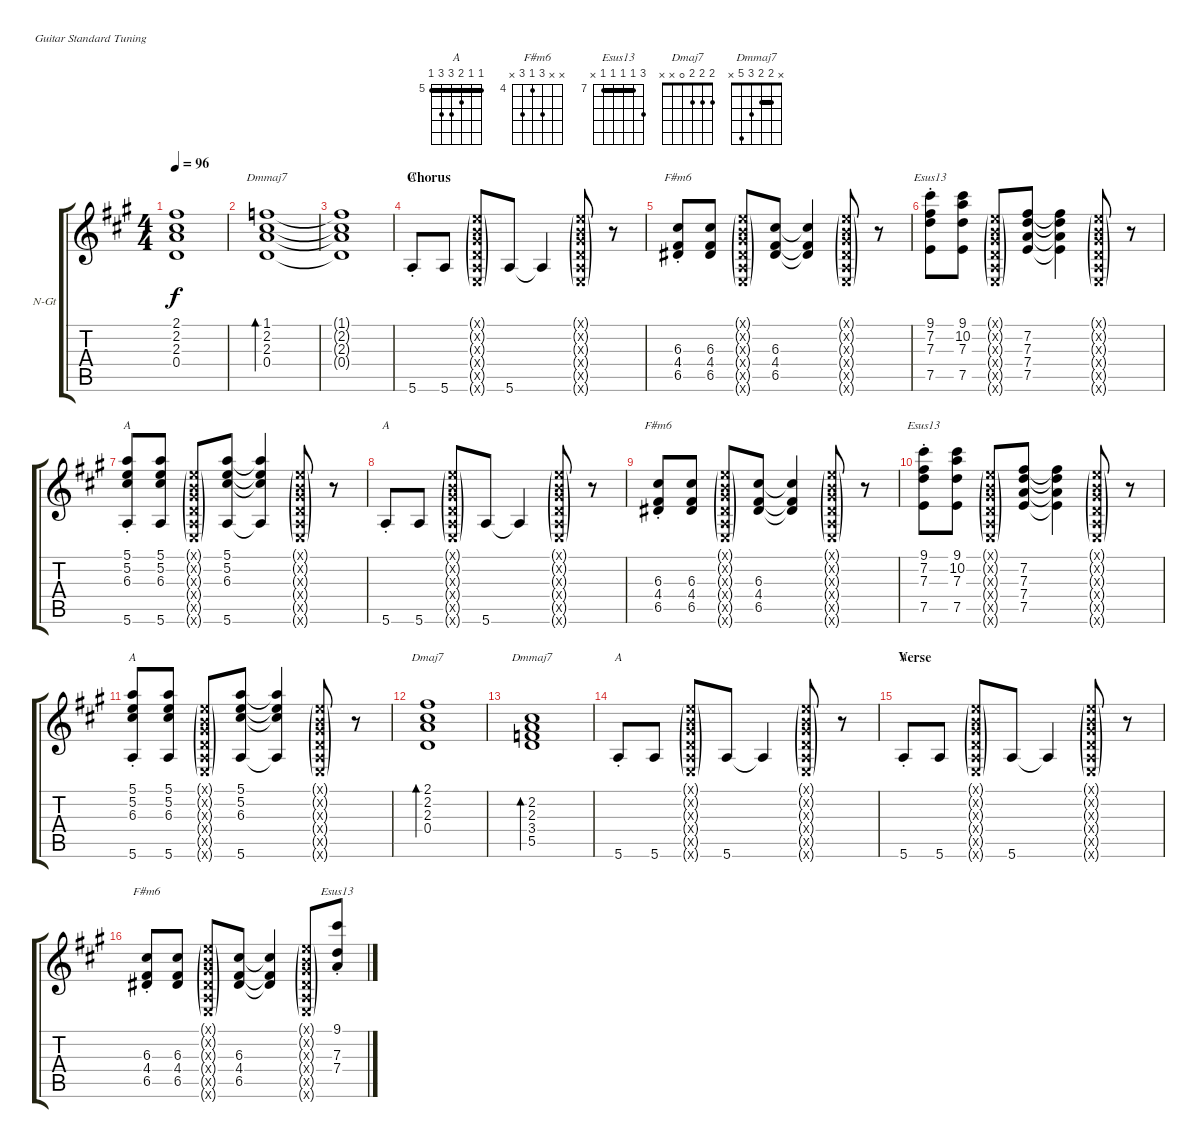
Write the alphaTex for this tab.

\defaultSystemsLayout 4
\bracketExtendMode groupsimilarinstruments
\firstSystemTrackNameOrientation horizontal
\otherSystemsTrackNameOrientation horizontal
\track ("Nylon Guitar" "N-Gt") {instrument acousticguitarnylon}
\staff {score tabs}
\tuning (E4 B3 G3 D3 A2 E2)
\chord ("A" 5 5 6 7 7 5) {firstfret 5 barre (5 5)}
\chord ("F#m6" x x 6 4 6 x) {firstfret 4}
\chord ("Esus13" 9 7 7 7 7 x) {firstfret 7 barre (7 7 7)}
\chord ("Dmaj7" 2 2 2 0 x x)
\chord ("Dmmaj7" 1 2 2 0 x x)
\chord ("Dmmaj7" x 2 2 3 5 x) {barre 2}
\ts (4 4)
\tempo 96
\clef g2
\ks a
(2.2{t} 2.3{t} 0.4{t} 2.1{t}).1{dy f} |
(0.4 2.3 2.2 1.1).1{bd 95 ch "Dmmaj7"} |
(2.2{t} 2.3{t} 0.4{t} 1.1{t}).1 |
\section ("" "Chorus")
5.6{st}.8{ch "A"} 5.6.8 (0.6{g x} 0.5{g x} 0.4{g x} 1.3{g x} 0.2{g x} 0.1{g x}).8 5.6.8 5.6{t}.4 (0.6{g x} 0.5{g x} 0.4{g x} 1.3{g x} 0.2{g x} 0.1{g x}).8 r.8 |
(6.5{st} 6.3{st} 4.4{st}).8{ch "F#m6"} (6.5 6.3 4.4).8 (0.6{g x} 0.5{g x} 1.4{g x} 1.3{g x} 0.2{g x} 0.1{g x}).8 (6.5 6.3 4.4).8 (4.4{t} 6.3{t} 6.5{t}).4 (0.6{g x} 0.5{g x} 1.4{g x} 1.3{g x} 0.2{g x} 0.1{g x}).8 r.8 |
(7.5{st} 7.3{st} 7.2{st} 9.1{st}).8{ch "Esus13"} (7.5 7.3 10.2 9.1).8 (0.6{g x} 0.5{g x} 0.4{g x} 1.3{g x} 0.2{g x} 0.1{g x}).8 (7.5 7.3 7.2 7.4).8 (7.5{t} 7.4{t} 7.3{t} 7.2{t}).4 (0.6{g x} 0.5{g x} 0.4{g x} 1.3{g x} 0.2{g x} 0.1{g x}).8 r.8 |
(5.6{st} 5.1{st} 5.2{st} 6.3{st}).8{ch "A"} (5.6 6.3 5.2 5.1).8 (0.6{g x} 0.5{g x} 0.4{g x} 1.3{g x} 0.2{g x} 0.1{g x}).8 (5.6 5.1 5.2 6.3).8 (5.6{t} 6.3{t} 5.2{t} 5.1{t}).4 (0.6{g x} 0.5{g x} 0.4{g x} 1.3{g x} 0.2{g x} 0.1{g x}).8 r.8 |
5.6{st}.8{ch "A"} 5.6.8 (0.6{g x} 0.5{g x} 0.4{g x} 1.3{g x} 0.2{g x} 0.1{g x}).8 5.6.8 5.6{t}.4 (0.6{g x} 0.5{g x} 0.4{g x} 1.3{g x} 0.2{g x} 0.1{g x}).8 r.8 |
(6.5{st} 6.3{st} 4.4{st}).8{ch "F#m6"} (6.5 6.3 4.4).8 (0.6{g x} 0.5{g x} 1.4{g x} 1.3{g x} 0.2{g x} 0.1{g x}).8 (6.5 6.3 4.4).8 (4.4{t} 6.3{t} 6.5{t}).4 (0.6{g x} 0.5{g x} 1.4{g x} 1.3{g x} 0.2{g x} 0.1{g x}).8 r.8 |
(7.5{st} 7.3{st} 7.2{st} 9.1{st}).8{ch "Esus13"} (7.5 7.3 10.2 9.1).8 (0.6{g x} 0.5{g x} 0.4{g x} 1.3{g x} 0.2{g x} 0.1{g x}).8 (7.5 7.3 7.2 7.4).8 (7.5{t} 7.4{t} 7.3{t} 7.2{t}).4 (0.6{g x} 0.5{g x} 0.4{g x} 1.3{g x} 0.2{g x} 0.1{g x}).8 r.8 |
(5.6{st} 5.1{st} 5.2{st} 6.3{st}).8{ch "A"} (5.6 6.3 5.2 5.1).8 (0.6{g x} 0.5{g x} 0.4{g x} 1.3{g x} 0.2{g x} 0.1{g x}).8 (5.6 5.1 5.2 6.3).8 (5.6{t} 6.3{t} 5.2{t} 5.1{t}).4 (0.6{g x} 0.5{g x} 0.4{g x} 1.3{g x} 0.2{g x} 0.1{g x}).8 r.8 |
(2.1 2.2 2.3 0.4).1{bd 92 ch "Dmaj7"} |
(5.5 3.4 2.3 2.2).1{bd 92 ch "Dmmaj7"} |
5.6{st}.8{ch "A"} 5.6.8 (0.6{g x} 0.5{g x} 0.4{g x} 1.3{g x} 0.2{g x} 0.1{g x}).8 5.6.8 5.6{t}.4 (0.6{g x} 0.5{g x} 0.4{g x} 1.3{g x} 0.2{g x} 0.1{g x}).8 r.8 |
\section ("" "Verse")
5.6{st}.8{ch "A"} 5.6.8 (0.6{g x} 0.5{g x} 0.4{g x} 1.3{g x} 0.2{g x} 0.1{g x}).8 5.6.8 5.6{t}.4 (0.6{g x} 0.5{g x} 0.4{g x} 1.3{g x} 0.2{g x} 0.1{g x}).8 r.8 |
(6.5{st} 6.3{st} 4.4{st}).8{ch "F#m6"} (6.5 6.3 4.4).8 (0.6{g x} 0.5{g x} 1.4{g x} 1.3{g x} 0.2{g x} 0.1{g x}).8 (6.5 6.3 4.4).8 (4.4{t} 6.3{t} 6.5{t}).4 (0.6{g x} 0.5{g x} 1.4{g x} 1.3{g x} 0.2{g x} 0.1{g x}).8 (9.1{st} 7.4{st} 7.3{st}).8{ch "Esus13"}
